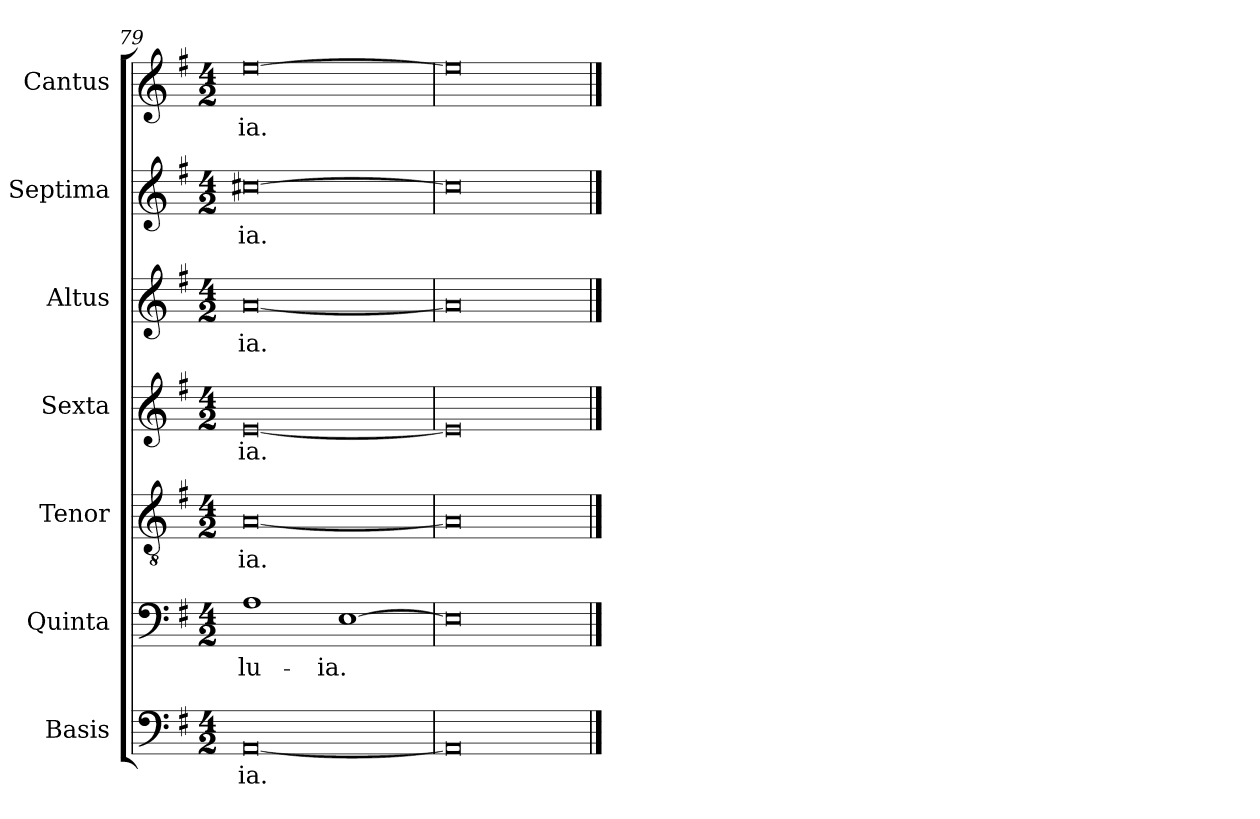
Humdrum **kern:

**kern	**text	**kern	**text	**kern	**text	**kern	**text	**kern	**text	**kern	**text	**kern	**text
*part7	*part7	*part6	*part6	*part5	*part5	*part4	*part4	*part3	*part3	*part2	*part2	*part1	*part1
*staff7	*staff7	*staff6	*staff6	*staff5	*staff5	*staff4	*staff4	*staff3	*staff3	*staff2	*staff2	*staff1	*staff1
*I"Basis	*	*I"Quinta	*	*I"Tenor	*	*I"Sexta	*	*I"Altus	*	*I"Septima	*	*I"Cantus	*
*I'B	*	*	*	*I'T	*	*	*	*I'A	*	*	*	*I'C	*
*clefF4	*	*clefF4	*	*clefGv2	*	*clefG2	*	*clefG2	*	*clefG2	*	*clefG2	*
*k[f#]	*	*k[f#]	*	*k[f#]	*	*k[f#]	*	*k[f#]	*	*k[f#]	*	*k[f#]	*
*G:	*	*G:	*	*G:	*	*G:	*	*G:	*	*G:	*	*G:	*
*M4/2	*	*M4/2	*	*M4/2	*	*M4/2	*	*M4/2	*	*M4/2	*	*M4/2	*
=79	=79	=79	=79	=79	=79	=79	=79	=79	=79	=79	=79	=79	=79
!	!LO:LY:b	!	!	!	!	!	!	!	!	!	!	!	!
!	!	!	!LO:LY:b	!	!	!	!	!	!	!	!	!	!
!	!	!	!	!	!LO:LY:b	!	!	!	!	!	!	!	!
!	!	!	!	!	!	!	!LO:LY:b	!	!	!	!	!	!
!	!	!	!	!	!	!	!	!	!LO:LY:b	!	!	!	!
!	!	!	!	!	!	!	!	!	!	!	!LO:LY:b	!	!
!	!	!	!	!	!	!	!	!	!	!	!	!	!LO:LY:b
[0AA	-ia.	1A	-lu-	[0A	-ia.	[0e	-ia.	[0a	-ia.	[0cc#X	-ia.	[0ee	-ia.
!	!	!	!LO:LY:b	!	!	!	!	!	!	!	!	!	!
.	.	[1E	-ia.	.	.	.	.	.	.	.	.	.	.
=80	=80	=80	=80	=80	=80	=80	=80	=80	=80	=80	=80	=80	=80
0AA]	.	0E]	.	0A]	.	0e]	.	0a]	.	0cc#]	.	0ee]	.
==	==	==	==	==	==	==	==	==	==	==	==	==	==
*-	*-	*-	*-	*-	*-	*-	*-	*-	*-	*-	*-	*-	*-
